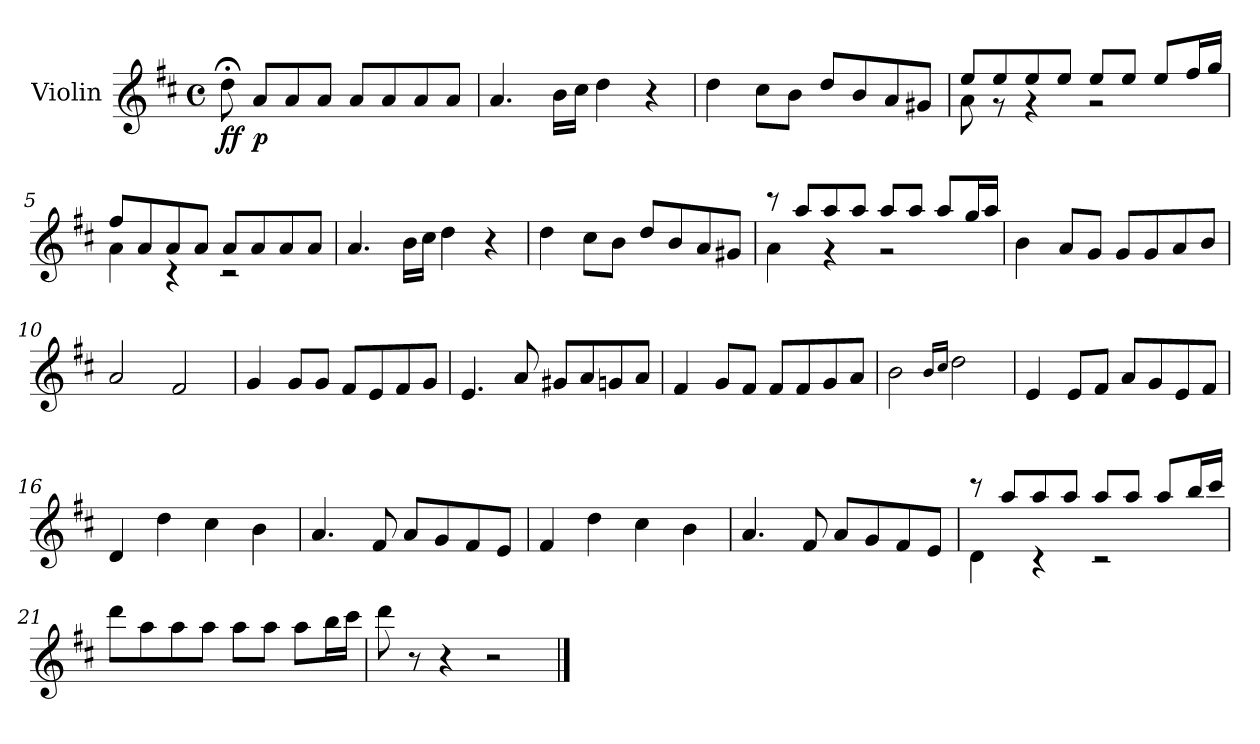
**kern	**dynam
*part1	*part1
*staff1	*staff1
*I"Violin	*
*I'Vln.	*
*clefG2	*
*k[f#c#]	*
*M4/4	*
*met(c)	*
=1	=1
!	!LO:DY:b
8dd;<\	ff
!	!LO:DY:b
8a/L	p
8a/	.
8a/J	.
8a/L	.
8a/	.
8a/	.
8a/J	.
=2	=2
4.a/	.
16b\LL	.
16cc#\JJ	.
4dd\	.
4r	.
=3	=3
4dd\	.
8cc#\L	.
8b\J	.
8dd/L	.
8b/	.
8a/	.
8g#X/J	.
=4	=4
*^	*
8ee/L	8a\	.
8ee/	8r	.
8ee/	4r	.
8ee/J	.	.
8ee/L	2r	.
8ee/J	.	.
8ee/L	.	.
16ff#/L	.	.
16gg/JJ	.	.
!!LO:LB:g=z	!!
=5	=5	=5
8ff#/L	4a\	.
8a/	.	.
8a/	4r	.
8a/J	.	.
8a/L	2r	.
8a/	.	.
8a/	.	.
8a/J	.	.
*v	*v	*
=6	=6
4.a/	.
16b\LL	.
16cc#\JJ	.
4dd\	.
4r	.
=7	=7
4dd\	.
8cc#\L	.
8b\J	.
8dd/L	.
8b/	.
8a/	.
8g#X/J	.
=8	=8
*^	*
8r	4a\	.
8aa/L	.	.
8aa/	4r	.
8aa/J	.	.
8aa/L	2r	.
8aa/J	.	.
8aa/L	.	.
16gg/L	.	.
16aa/JJ	.	.
*v	*v	*
!!LO:LB:g=z
=9	=9
4b\	.
8a/L	.
8g/J	.
8g/L	.
8g/	.
8a/	.
8b/J	.
=10	=10
2a/	.
2f#/	.
=11	=11
4g/	.
8g/L	.
8g/J	.
8f#/L	.
8e/	.
8f#/	.
8g/J	.
=12	=12
4.e/	.
8a/	.
8g#X/L	.
8a/	.
8gn/	.
8a/J	.
=13	=13
4f#/	.
8g/L	.
8f#/J	.
8f#/L	.
8f#/	.
8g/	.
8a/J	.
=14	=14
2b\	.
16qqb/LL	.
16qqcc#/JJ	.
2dd\	.
!!LO:LB:g=z
=15	=15
4e/	.
8e/L	.
8f#/J	.
8a/L	.
8g/	.
8e/	.
8f#/J	.
=16	=16
4d/	.
4dd\	.
4cc#\	.
4b\	.
=17	=17
4.a/	.
8f#/	.
8a/L	.
8g/	.
8f#/	.
8e/J	.
=18	=18
4f#/	.
4dd\	.
4cc#\	.
4b\	.
=19	=19
4.a/	.
8f#/	.
8a/L	.
8g/	.
8f#/	.
8e/J	.
!!LO:LB:g=z
=20	=20
*^	*
8r	4d\	.
8aa/L	.	.
8aa/	4r	.
8aa/J	.	.
8aa/L	2r	.
8aa/J	.	.
8aa/L	.	.
16bb/L	.	.
16ccc#/JJ	.	.
*v	*v	*
=21	=21
8ddd\L	.
8aa\	.
8aa\	.
8aa\J	.
8aa\L	.
8aa\J	.
8aa\L	.
16bb\L	.
16ccc#\JJ	.
=22	=22
8ddd\	.
8r	.
4r	.
2r	.
==	==
*-	*-
